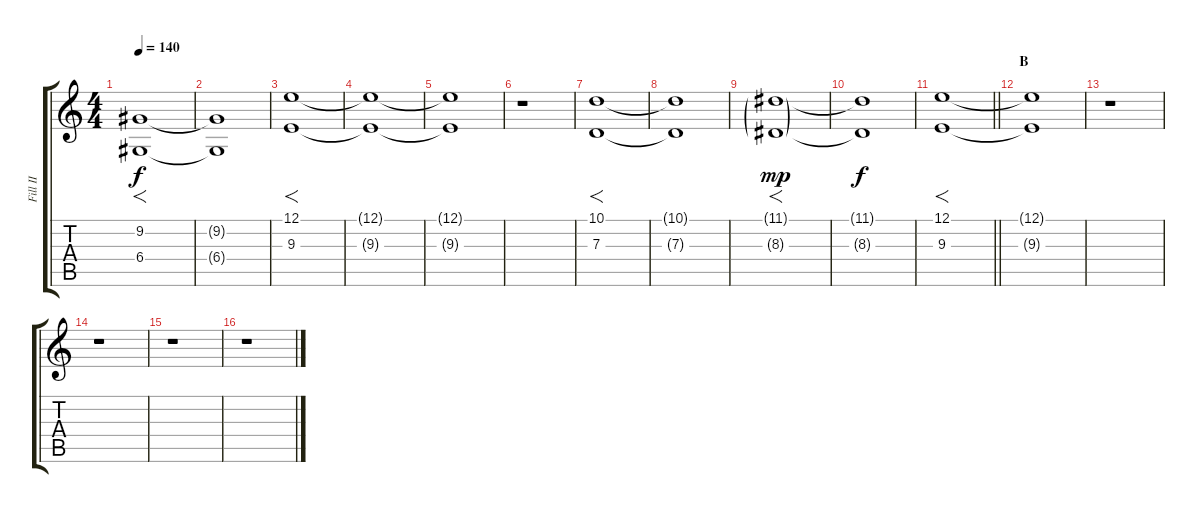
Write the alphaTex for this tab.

\track ("Fill II" "Fill II") {instrument choiraahs}
\staff {score tabs}
\tuning (E4 B3 G3 D3 A2 E2) {hide}
\ts (4 4)
\tempo 140
\clef g2
\ks c
(9.2 6.4).1{f dy f} |
(9.2{t} 6.4{t}).1 |
(12.1 9.3).1{f} |
(12.1{t} 9.3{t}).1 |
(12.1{t} 9.3{t}).1 |
r.1 |
(10.1 7.3).1{f} |
(10.1{t} 7.3{t}).1 |
(11.1{g} 8.3{g}).1{f dy mp} |
(11.1{t} 8.3{t}).1{dy f} |
\barLineRight lightlight
(12.1 9.3).1{f} |
\section ("" "B")
(12.1{t} 9.3{t}).1 |
r.1 |
r.1 |
r.1 |
r.1
